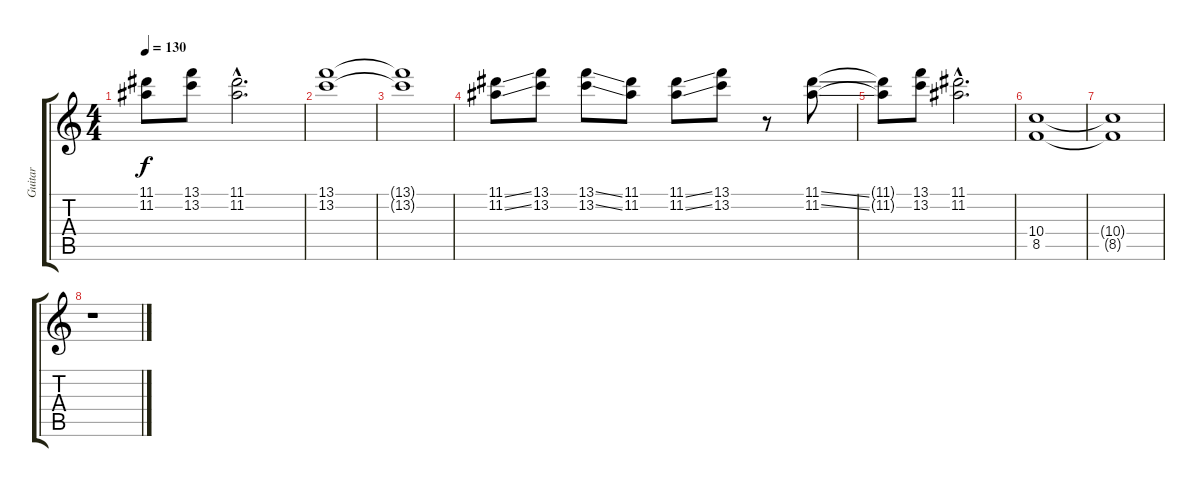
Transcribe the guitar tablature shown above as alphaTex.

\track ("Guitar" "Guitar") {instrument distortionguitar}
\staff {score tabs}
\tuning (E4 B3 G3 D3 A2 E2) {hide}
\ts (4 4)
\tempo 130
\clef g2
\ks c
(11.1{t} 11.2{t}).8{dy f volume 7} (13.1 13.2).8 (11.1{hac} 11.2{hac}).2{d} |
(13.1 13.2).1{volume 6} |
(13.1{t} 13.2{t}).1{volume 5} |
(11.1{ss} 11.2{ss}).8{volume 4} (13.1 13.2).8 (13.1{ss} 13.2{ss}).8 (11.1 11.2).8 (11.1{ss} 11.2{ss}).8 (13.1 13.2).8 r.8 (11.1{ss} 11.2{ss}).8 |
(11.1{t} 11.2{t}).8{volume 3} (13.1 13.2).8 (11.1{hac} 11.2{hac}).2{d} |
(10.4 8.5).1{volume 2} |
(10.4{t} 8.5{t}).1{volume 1} |
r.1
